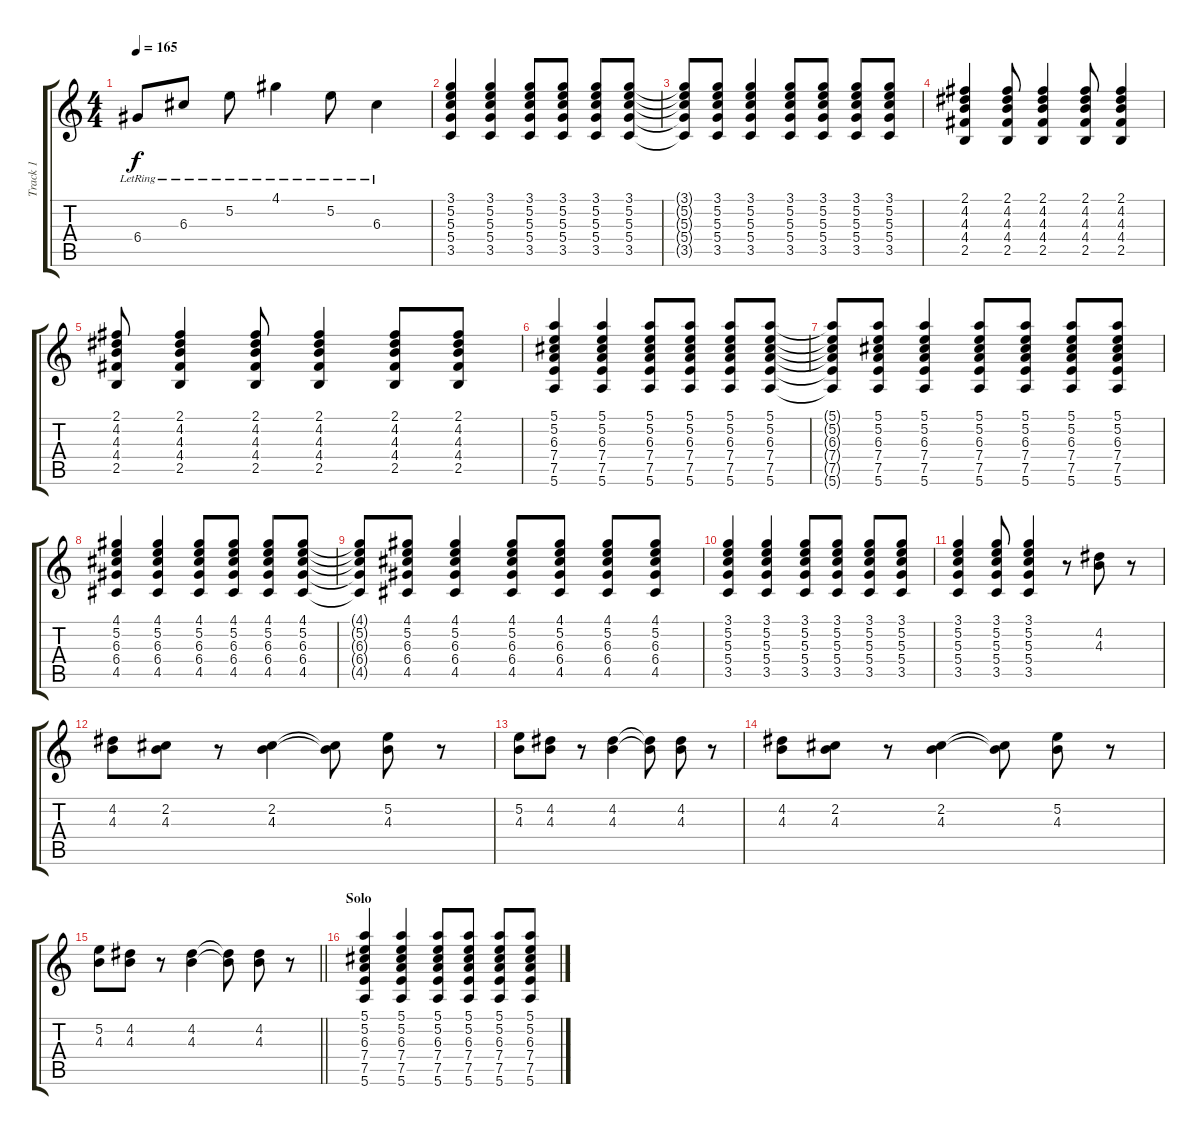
\track ("Track 1" "Track 1") {instrument electricguitarjazz}
\staff {score tabs}
\tuning (E4 B3 G3 D3 A2 E2) {hide}
\ts (4 4)
\tempo 165
\clef g2
\ks c
6.4{lr}.8{dy f} 6.3{lr}.8 5.2{lr}.8 4.1{lr}.4 5.2{lr}.8 6.3{lr}.4 |
(3.1 5.2 5.3 5.4 3.5).4 (3.1 5.2 5.3 5.4 3.5).4 (3.1 5.2 5.3 5.4 3.5).8 (3.1 5.2 5.3 5.4 3.5).8 (3.1 5.2 5.3 5.4 3.5).8 (3.1 5.2 5.3 5.4 3.5).8 |
(3.1{t} 5.2{t} 5.3{t} 5.4{t} 3.5{t}).8 (3.1 5.2 5.3 5.4 3.5).8 (3.1 5.2 5.3 5.4 3.5).4 (3.1 5.2 5.3 5.4 3.5).8 (3.1 5.2 5.3 5.4 3.5).8 (3.1 5.2 5.3 5.4 3.5).8 (3.1 5.2 5.3 5.4 3.5).8 |
(2.1 4.2 4.3 4.4 2.5).4 (2.1 4.2 4.3 4.4 2.5).8 (2.1 4.2 4.3 4.4 2.5).4 (2.1 4.2 4.3 4.4 2.5).8 (2.1 4.2 4.3 4.4 2.5).4 |
(2.1 4.2 4.3 4.4 2.5).8 (2.1 4.2 4.3 4.4 2.5).4 (2.1 4.2 4.3 4.4 2.5).8 (2.1 4.2 4.3 4.4 2.5).4 (2.1 4.2 4.3 4.4 2.5).8 (2.1 4.2 4.3 4.4 2.5).8 |
(5.1 5.2 6.3 7.4 7.5 5.6).4 (5.1 5.2 6.3 7.4 7.5 5.6).4 (5.1 5.2 6.3 7.4 7.5 5.6).8 (5.1 5.2 6.3 7.4 7.5 5.6).8 (5.1 5.2 6.3 7.4 7.5 5.6).8 (5.1 5.2 6.3 7.4 7.5 5.6).8 |
(5.1{t} 5.2{t} 6.3{t} 7.4{t} 7.5{t} 5.6{t}).8 (5.1 5.2 6.3 7.4 7.5 5.6).8 (5.1 5.2 6.3 7.4 7.5 5.6).4 (5.1 5.2 6.3 7.4 7.5 5.6).8 (5.1 5.2 6.3 7.4 7.5 5.6).8 (5.1 5.2 6.3 7.4 7.5 5.6).8 (5.1 5.2 6.3 7.4 7.5 5.6).8 |
(4.1 5.2 6.3 6.4 4.5).4 (4.1 5.2 6.3 6.4 4.5).4 (4.1 5.2 6.3 6.4 4.5).8 (4.1 5.2 6.3 6.4 4.5).8 (4.1 5.2 6.3 6.4 4.5).8 (4.1 5.2 6.3 6.4 4.5).8 |
(4.1{t} 5.2{t} 6.3{t} 6.4{t} 4.5{t}).8 (4.1 5.2 6.3 6.4 4.5).8 (4.1 5.2 6.3 6.4 4.5).4 (4.1 5.2 6.3 6.4 4.5).8 (4.1 5.2 6.3 6.4 4.5).8 (4.1 5.2 6.3 6.4 4.5).8 (4.1 5.2 6.3 6.4 4.5).8 |
(3.1 5.2 5.3 5.4 3.5).4 (3.1 5.2 5.3 5.4 3.5).4 (3.1 5.2 5.3 5.4 3.5).8 (3.1 5.2 5.3 5.4 3.5).8 (3.1 5.2 5.3 5.4 3.5).8 (3.1 5.2 5.3 5.4 3.5).8 |
(3.1 5.2 5.3 5.4 3.5).4 (3.1 5.2 5.3 5.4 3.5).8 (3.1 5.2 5.3 5.4 3.5).4 r.8 (4.2 4.3).8 r.8 |
(4.2 4.3).8 (2.2 4.3).8 r.8 (2.2 4.3).4 (2.2{t} 4.3{t}).8 (5.2 4.3).8 r.8 |
(5.2 4.3).8 (4.2 4.3).8 r.8 (4.2 4.3).4 (4.2{t} 4.3{t}).8 (4.2 4.3).8 r.8 |
(4.2 4.3).8 (2.2 4.3).8 r.8 (2.2 4.3).4 (2.2{t} 4.3{t}).8 (5.2 4.3).8 r.8 |
\barLineRight lightlight
(5.2 4.3).8 (4.2 4.3).8 r.8 (4.2 4.3).4 (4.2{t} 4.3{t}).8 (4.2 4.3).8 r.8 |
\section ("" "Solo")
(5.1 5.2 6.3 7.4 7.5 5.6).4 (5.1 5.2 6.3 7.4 7.5 5.6).4 (5.1 5.2 6.3 7.4 7.5 5.6).8 (5.1 5.2 6.3 7.4 7.5 5.6).8 (5.1 5.2 6.3 7.4 7.5 5.6).8 (5.1 5.2 6.3 7.4 7.5 5.6).8
